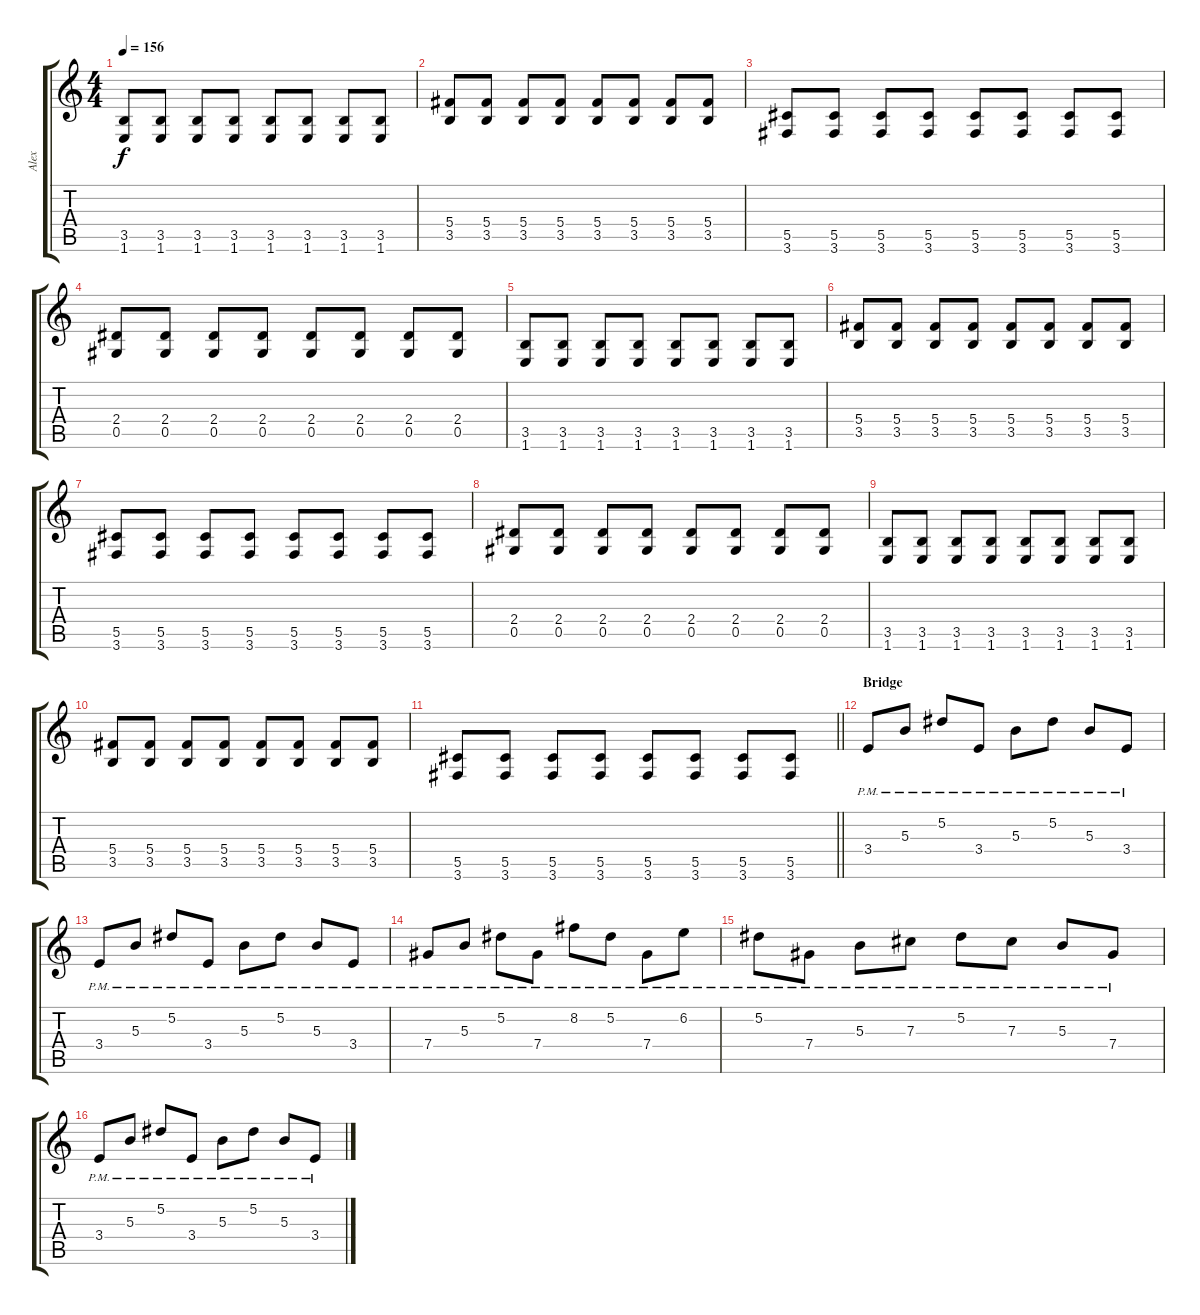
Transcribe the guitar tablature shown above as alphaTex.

\track ("Alex" "Alex") {instrument electricguitarclean}
\staff {score tabs}
\tuning (Eb4 Bb3 Gb3 Db3 Ab2 Eb2) {hide}
\ts (4 4)
\tempo 156
\clef g2
\ks c
(3.5 1.6).8{dy f} (3.5 1.6).8 (3.5 1.6).8 (3.5 1.6).8 (3.5 1.6).8 (3.5 1.6).8 (3.5 1.6).8 (3.5 1.6).8 |
(5.4 3.5).8 (5.4 3.5).8 (5.4 3.5).8 (5.4 3.5).8 (5.4 3.5).8 (5.4 3.5).8 (5.4 3.5).8 (5.4 3.5).8 |
(5.5 3.6).8 (5.5 3.6).8 (5.5 3.6).8 (5.5 3.6).8 (5.5 3.6).8 (5.5 3.6).8 (5.5 3.6).8 (5.5 3.6).8 |
(2.4 0.5).8{instrument distortionguitar} (2.4 0.5).8 (2.4 0.5).8 (2.4 0.5).8 (2.4 0.5).8 (2.4 0.5).8 (2.4 0.5).8 (2.4 0.5).8 |
(3.5 1.6).8 (3.5 1.6).8 (3.5 1.6).8 (3.5 1.6).8 (3.5 1.6).8 (3.5 1.6).8 (3.5 1.6).8 (3.5 1.6).8 |
(5.4 3.5).8 (5.4 3.5).8 (5.4 3.5).8 (5.4 3.5).8 (5.4 3.5).8 (5.4 3.5).8 (5.4 3.5).8 (5.4 3.5).8 |
(5.5 3.6).8 (5.5 3.6).8 (5.5 3.6).8 (5.5 3.6).8 (5.5 3.6).8 (5.5 3.6).8 (5.5 3.6).8 (5.5 3.6).8 |
(2.4 0.5).8{instrument distortionguitar} (2.4 0.5).8 (2.4 0.5).8 (2.4 0.5).8 (2.4 0.5).8 (2.4 0.5).8 (2.4 0.5).8 (2.4 0.5).8 |
(3.5 1.6).8 (3.5 1.6).8 (3.5 1.6).8 (3.5 1.6).8 (3.5 1.6).8 (3.5 1.6).8 (3.5 1.6).8 (3.5 1.6).8 |
(5.4 3.5).8 (5.4 3.5).8 (5.4 3.5).8 (5.4 3.5).8 (5.4 3.5).8 (5.4 3.5).8 (5.4 3.5).8 (5.4 3.5).8 |
\barLineRight lightlight
(5.5 3.6).8 (5.5 3.6).8 (5.5 3.6).8 (5.5 3.6).8 (5.5 3.6).8 (5.5 3.6).8 (5.5 3.6).8 (5.5 3.6).8 |
\section ("" "Bridge")
3.4{pm}.8{instrument electricguitarclean} 5.3{pm}.8 5.2{pm}.8 3.4{pm}.8 5.3{pm}.8 5.2{pm}.8 5.3{pm}.8 3.4{pm}.8 |
3.4{pm}.8 5.3{pm}.8 5.2{pm}.8 3.4{pm}.8 5.3{pm}.8 5.2{pm}.8 5.3{pm}.8 3.4{pm}.8 |
7.4{pm}.8 5.3{pm}.8 5.2{pm}.8 7.4{pm}.8 8.2{pm}.8 5.2{pm}.8 7.4{pm}.8 6.2{pm}.8 |
5.2{pm}.8 7.4{pm}.8 5.3{pm}.8 7.3{pm}.8 5.2{pm}.8 7.3{pm}.8 5.3{pm}.8 7.4{pm}.8 |
3.4{pm}.8{instrument electricguitarclean} 5.3{pm}.8 5.2{pm}.8 3.4{pm}.8 5.3{pm}.8 5.2{pm}.8 5.3{pm}.8 3.4{pm}.8
